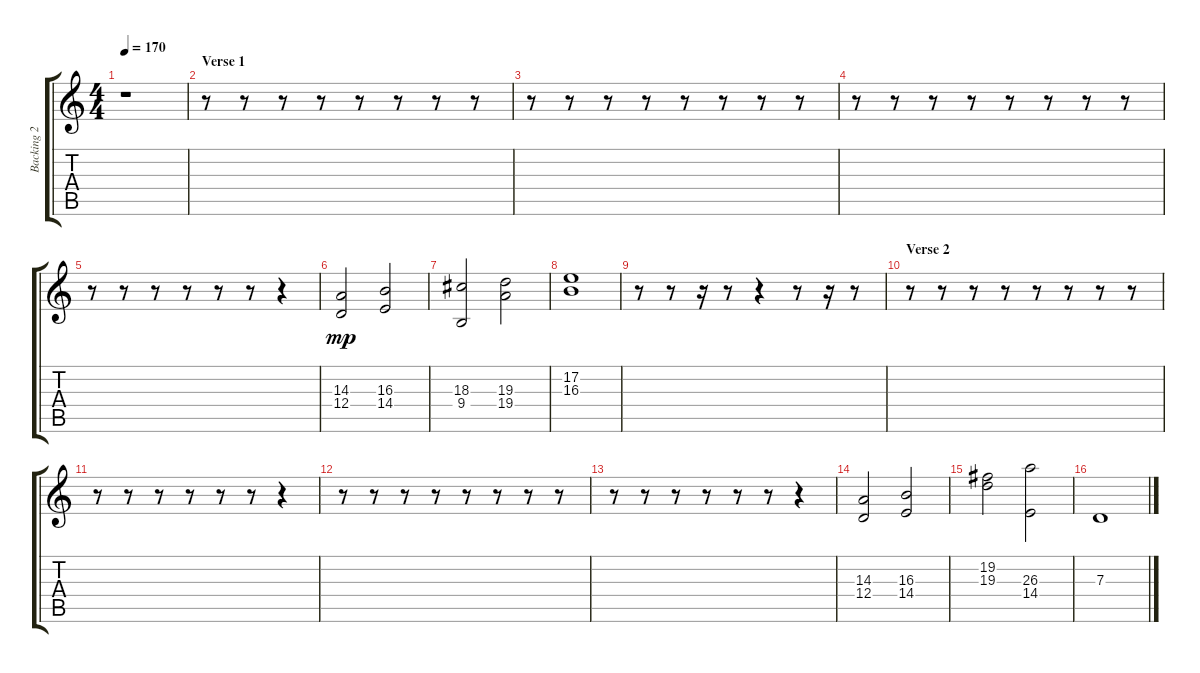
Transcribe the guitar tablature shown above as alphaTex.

\track ("Backing 2" "Backing 2") {instrument acousticgrandpiano}
\staff {score tabs}
\tuning (E4 B3 G3 D3 A2 E2) {hide}
\ts (4 4)
\tempo 170
\clef g2
\ks c
r.1{dy f} |
\section ("" "Verse 1")
r.8 r.8 r.8 r.8 r.8 r.8 r.8 r.8 |
r.8 r.8 r.8 r.8 r.8 r.8 r.8 r.8 |
r.8 r.8 r.8 r.8 r.8 r.8 r.8 r.8 |
r.8 r.8 r.8 r.8 r.8 r.8 r.4 |
(14.3 12.4).2{dy mp} (16.3 14.4).2 |
(18.3 9.4).2 (19.3 19.4).2 |
(17.2 16.3).1 |
r.8 r.8 r.16 r.8 r.4 r.8 r.16 r.8 |
\section ("" "Verse 2")
r.8 r.8 r.8 r.8 r.8 r.8 r.8 r.8 |
r.8 r.8 r.8 r.8 r.8 r.8 r.4 |
r.8 r.8 r.8 r.8 r.8 r.8 r.8 r.8 |
r.8 r.8 r.8 r.8 r.8 r.8 r.4 |
(14.3 12.4).2 (16.3 14.4).2 |
(19.2 19.3).2 (26.3 14.4).2 |
7.3.1
